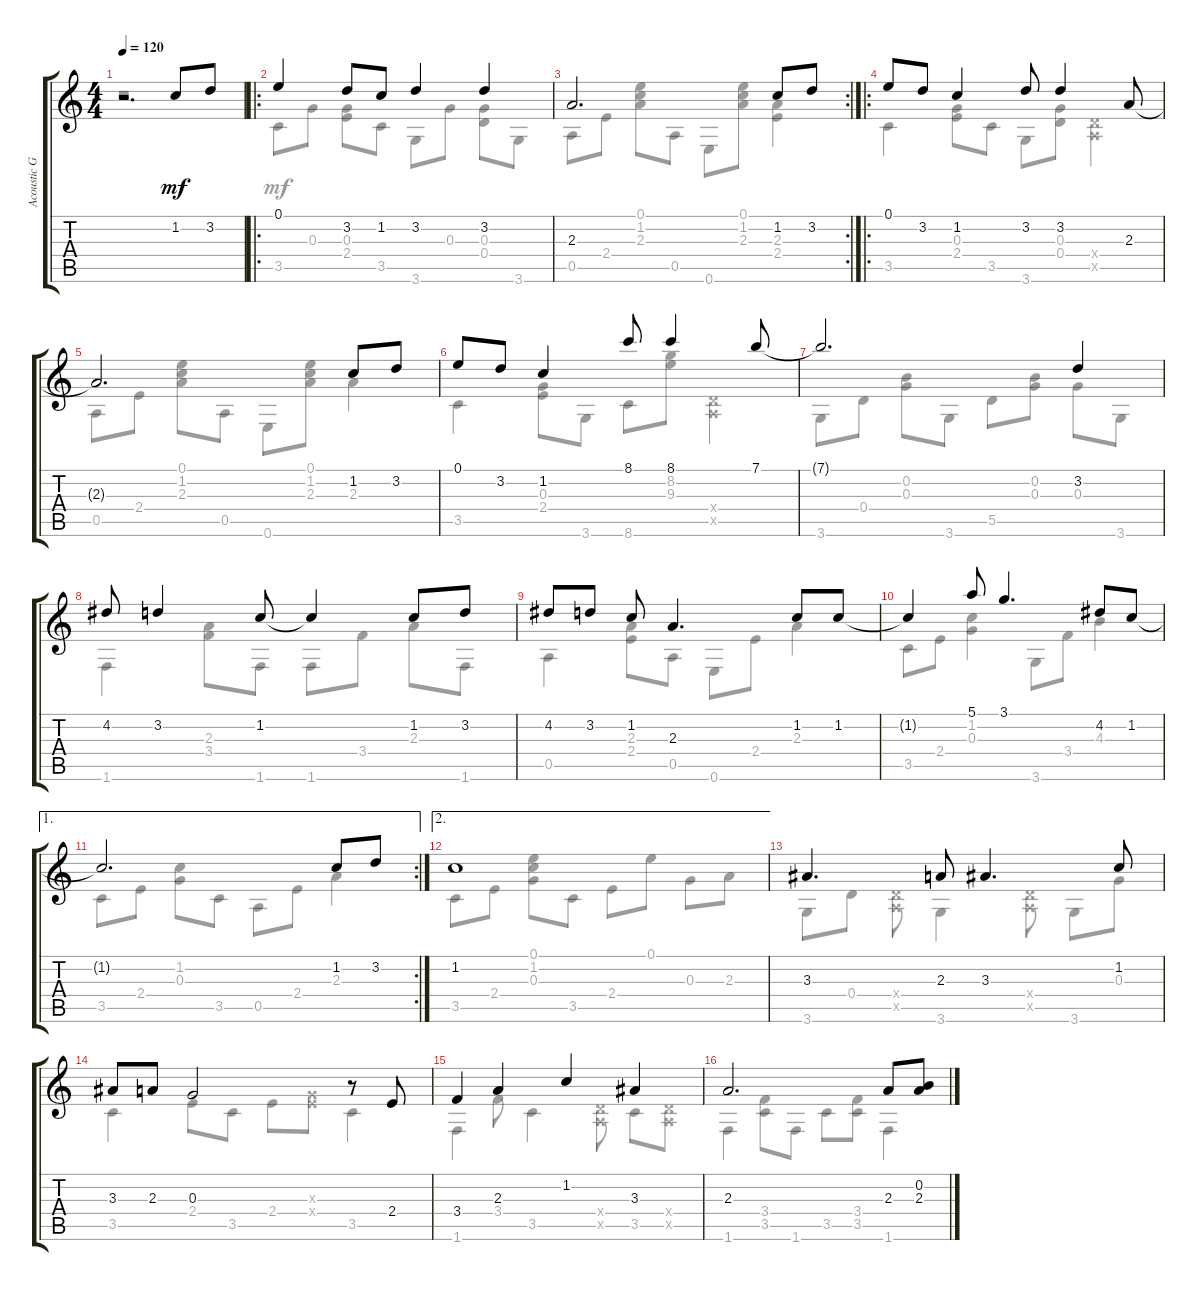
\track ("Acoustic Guitar" "Acoustic G") {instrument acousticguitarsteel}
\staff {score tabs}
\tuning (E4 B3 G3 D3 A2 E2) {hide}
\voice
\ts (4 4)
\tempo 120
\clef g2
\ks c
r.2{d dy mf instrument acousticguitarsteel} 1.2.8 3.2.8 |
\ro
0.1.4 3.2.8 1.2.8 3.2.4 3.2.4 |
\rc 2
2.3.2{d} 1.2.8 3.2.8 |
\ro
0.1.8 3.2.8 1.2.4 3.2.8 3.2.4 2.3.8 |
2.3{t}.2{d} 1.2.8 3.2.8 |
0.1.8 3.2.8 1.2.4 8.1.8 8.1.4 7.1.8 |
7.1{t}.2{d} 3.2.4 |
4.2.8 3.2.4 1.2.8 1.2{t}.4 1.2.8 3.2.8 |
4.2.8 3.2.8 1.2.8 2.3.4{d} 1.2.8 1.2.8 |
1.2{t}.4 5.1.8 3.1.4{d} 4.2.8 1.2.8 |
\ae 1
\rc 2
1.2{t}.2{d} 1.2.8 3.2.8 |
\ae 2
1.2.1 |
3.3.4{d} 2.3.8 3.3.4{d} 1.2.8 |
3.3.8 2.3.8 0.3.2 r.8 2.4.8 |
3.4.4 2.3.4 1.2.4 3.3.4 |
2.3.2{d} 2.3.8 (0.2 2.3).8
\voice
\clef g2
\ottava regular
\simile none
\ks c
r.1{dy mf} |
3.5.8 0.3.8 (0.3 2.4).8 3.5.8 3.6.8 0.3.8 (0.3 0.4).8 3.6.8 |
0.5.8 2.4.8 (0.1 1.2 2.3).8 0.5.8 0.6.8 (0.1 1.2 2.3).8 (2.3 2.4).4 |
3.5.4 (0.3 2.4).8 3.5.8 3.6.8 (0.3 0.4).8 (0.4{x} 0.5{x}).4 |
0.5.8 2.4.8 (0.1 1.2 2.3).8 0.5.8 0.6.8 (0.1 1.2 2.3).8 2.3.4 |
3.5.4 (0.3 2.4).8 3.6.8 8.6.8 (8.2 9.3).8 (0.4{x} 0.5{x}).4 |
3.6.8 0.4.8 (0.2 0.3).8 3.6.8 5.5.8 (0.2 0.3).8 0.3.8 3.6.8 |
1.6.4 (2.3 3.4).8 1.6.8 1.6.8 3.4.8 2.3.8 1.6.8 |
0.5.4 (2.3 2.4).8 0.5.8 0.6.8 2.4.8 2.3.4 |
3.5.8 2.4.8 (1.2 0.3).4 3.6.8 3.4.8 4.3.4 |
3.5.8 2.4.8 (1.2 0.3).8 3.5.8 0.5.8 2.4.8 2.3.4 |
3.5.8 2.4.8 (0.1 1.2 0.3).8 3.5.8 2.4.8 0.1.8 0.3.8 2.3.8 |
3.6.8 0.4.8 (0.4{x} 0.5{x}).8 3.6.4 (0.4{x} 0.5{x}).8 3.6.8 0.3.8 |
3.5.4 2.4.8 3.5.8 2.4.8 (0.3{x} 2.4{x}).8 3.5.4 |
1.6.4 3.4.8 3.5.4 (0.4{x} 0.5{x}).8 3.5.8 (0.4{x} 0.5{x}).8 |
1.6.4 (3.4 3.5).8 1.6.8 3.5.8 (3.4 3.5).8 1.6.4
